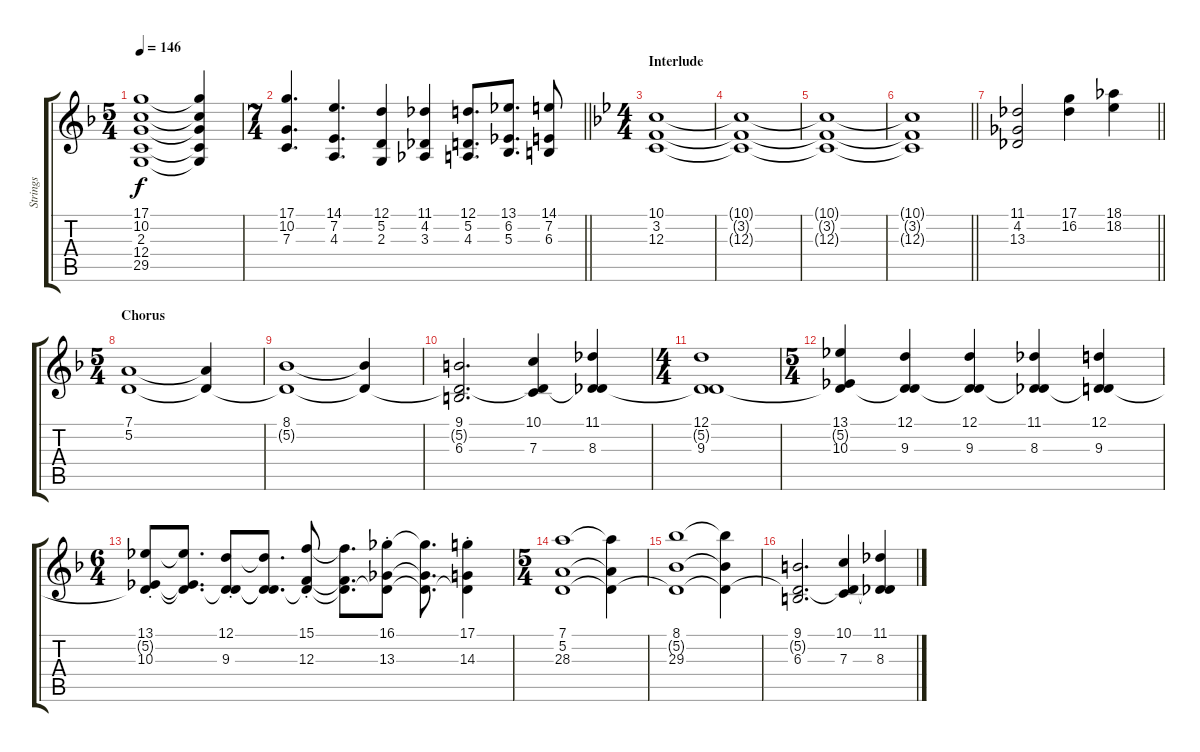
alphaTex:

\track ("Strings" "Strings") {instrument stringensemble2}
\staff {score tabs}
\tuning (D4 A3 F3 C3 G2 C2) {hide}
\ts (5 4)
\tempo 146
\clef g2
\ks f
(17.1 10.2 2.3 12.4 29.5).1{dy f} (17.1{t} 10.2{t} 2.3{t} 12.4{t} 29.5{t}).4 |
\ts (7 4)
\barLineRight lightlight
(17.1 10.2 7.3).4{d} (14.1 7.2 4.3).4{d} (12.1 5.2 2.3).4 (11.1 4.2 3.3).4 (12.1 5.2 4.3).8{d} (13.1 6.2 5.3).8{d} (14.1 7.2 6.3).8 |
\ts (4 4)
\section ("" "Interlude")
\ks bb
(10.1 3.2 12.3).1{instrument stringensemble1} |
(10.1{t} 3.2{t} 12.3{t}).1 |
(10.1{t} 3.2{t} 12.3{t}).1 |
\barLineRight lightlight
(10.1{t} 3.2{t} 12.3{t}).1 |
\barLineRight lightlight
(11.1 4.2 13.3).2 (17.1 16.2).4 (18.1 18.2).4 |
\ts (5 4)
\section ("" "Chorus")
\ks f
(7.1 5.2).1{volume 12} (7.1{t} 5.2{t}).4 |
(8.1 5.2{t}).1 (8.1{t} 5.2{t}).4 |
(9.1 5.2{t} 6.3).2{d} (10.1 5.2{t} 7.3).4 (11.1 5.2{t} 8.3).4 |
\ts (4 4)
(12.1 5.2{t} 9.3).1 |
\ts (5 4)
(13.1 5.2{t} 10.3).4 (12.1 5.2{t} 9.3).4 (12.1 5.2{t} 9.3).4 (11.1 5.2{t} 8.3).4 (12.1 5.2{t} 9.3).4 |
\ts (6 4)
(13.1{st} 5.2{t} 10.3).8 (13.1{t} 5.2{t} 10.3{t}).8{d} (12.1{st} 5.2{t} 9.3).8 (12.1{t} 5.2{t} 9.3{t}).8{d} (15.1{st} 5.2{t} 12.3).8 (15.1{t} 5.2{t} 12.3{t}).8{d} (16.1{st} 5.2{t} 13.3).8 (16.1{t} 5.2{t} 13.3{t}).8{d} (17.1{st} 5.2{t} 14.3).4 |
\ts (5 4)
(7.1 5.2 28.3).1 (7.1{t} 5.2{t} 28.3{t}).4 |
(8.1 5.2{t} 29.3).1 (8.1{t} 5.2{t} 29.3{t}).4 |
(9.1 5.2{t} 6.3).2{d} (10.1 5.2{t} 7.3).4 (11.1 5.2{t} 8.3).4
